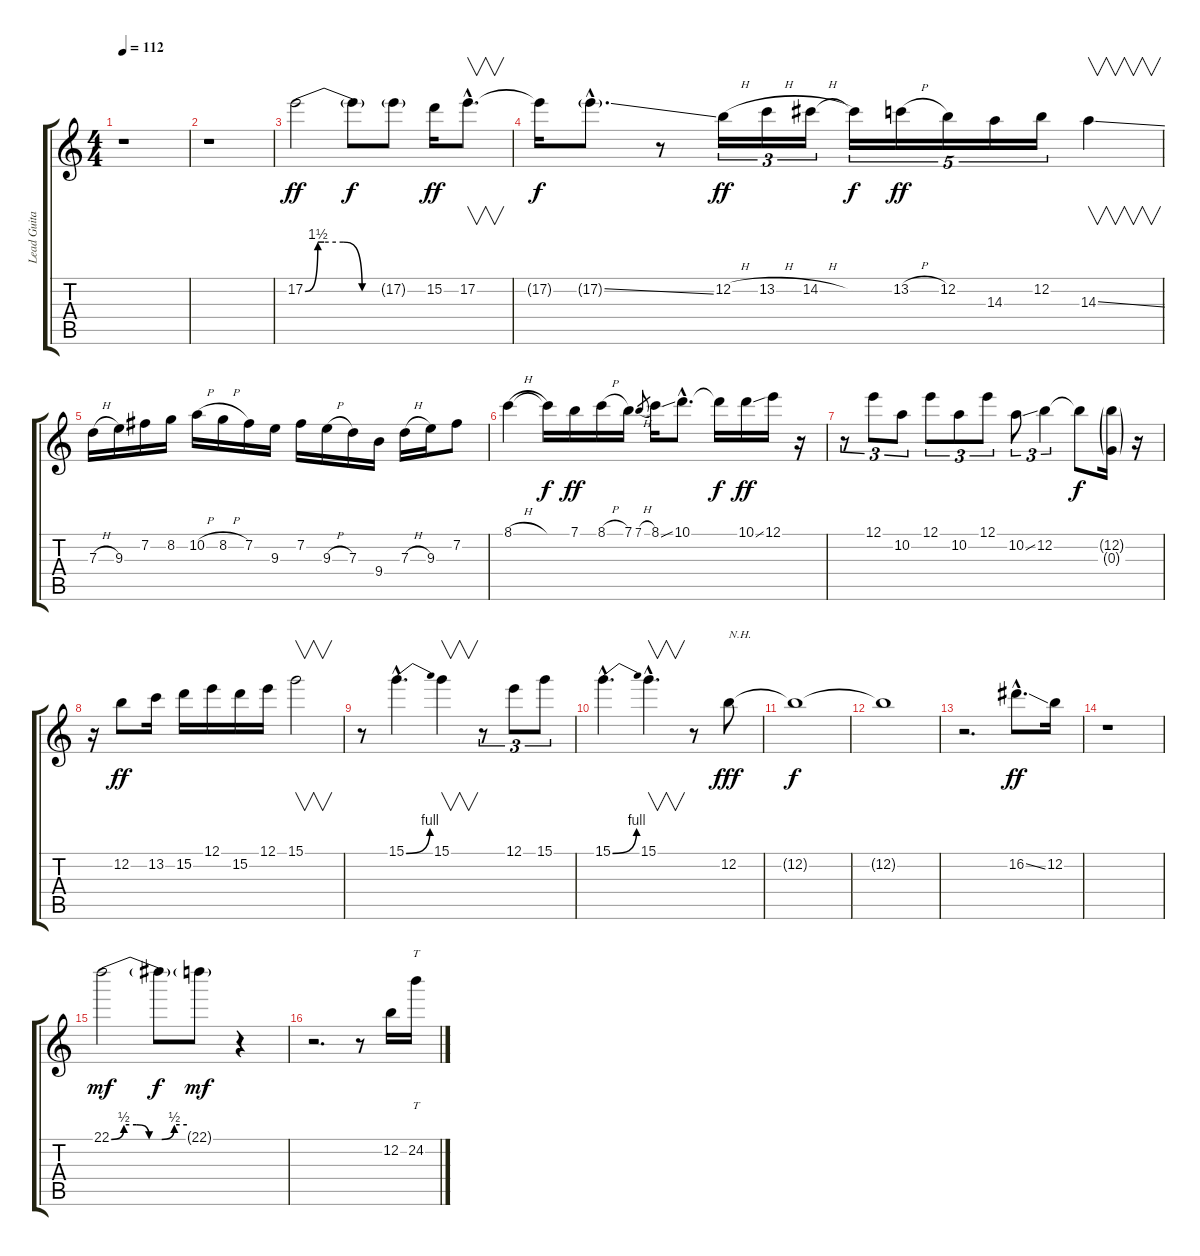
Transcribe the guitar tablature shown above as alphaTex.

\track ("Lead Guitar" "Lead Guita") {instrument overdrivenguitar}
\staff {score tabs}
\tuning (E4 B3 G3 D3 A2 E2) {hide}
\ts (4 4)
\tempo 112
\clef g2
\ks c
r.1{dy f} |
r.1 |
17.2{be (custom 0 0 10 6 15 6 30 6 45 0 60 0)}.2{dy ff} 17.2{t}.8{dy f} 17.2{g}.8 15.2.16{dy ff} 17.2{hac}.8{v d} |
17.2{t}.16{dy f} 17.2{ss g hac}.8{d} r.8 12.2{h}.16{tu (3 2) dy ff} 13.2{h}.16{tu (3 2)} 14.2{h}.16{tu (3 2)} 14.2{t}.16{tu (5 4) dy f} 13.2{h}.16{tu (5 4) dy ff} 12.2.16{tu (5 4)} 14.3.16{tu (5 4)} 12.2.16{tu (5 4)} 14.3{ss}.4{v} |
7.3{h}.16 9.3.16 7.2.16 8.2.16 10.2{h}.16 8.2{h}.16 7.2.16 9.3.16 7.2.16 9.3{h}.16 7.3.16 9.4.16 7.3{h}.16 9.3.16 7.2.8 |
8.1{h}.4 8.1{t}.16{dy f} 7.1.16{dy ff} 8.1{h}.16 7.1.16 7.1{h}.8{gr} 8.1{ss}.16 10.1{hac}.8{d} 10.1{t}.16{dy f} 10.1{ss}.16{dy ff} 12.1.16 r.16 |
r.8{tu (3 2)} 12.1.8{tu (3 2)} 10.2.8{tu (3 2)} 12.1.8{tu (3 2)} 10.2.8{tu (3 2)} 12.1.8{tu (3 2)} 10.2{ss}.8{tu (3 2)} 12.2.4{tu (3 2)} 12.2{t}.8{dy f} (12.2{g} 0.3{g}).16 r.16 |
r.16 12.2.8{dy ff} 13.2.16 15.2.16 12.1.16 15.2.16 12.1.16 15.1.2{v} |
r.8 15.1{be (bend 0 0 60 4) hac}.4{d} 15.1.4{v} r.8{tu (3 2)} 12.1.8{tu (3 2)} 15.1.8{tu (3 2)} |
15.1{be (bend 0 0 60 4) hac}.4{d} 15.1{hac}.4{v d} r.8 12.2.8{txt "N.H." dy fff instrument guitarharmonics} |
12.2{t}.1{dy f} |
12.2{t}.1 |
r.2{d instrument overdrivenguitar} 16.2{ss hac}.8{d dy ff} 12.2.16 |
r.1 |
22.1{be (custom 0 0 10 2 20 2 30 0 40 0 50 2 60 2)}.2{dy mf} 22.1{t}.8{dy f} 22.1{g}.8{dy mf} r.4 |
r.2{d} r.8 12.2.16 24.2.16{tt}
